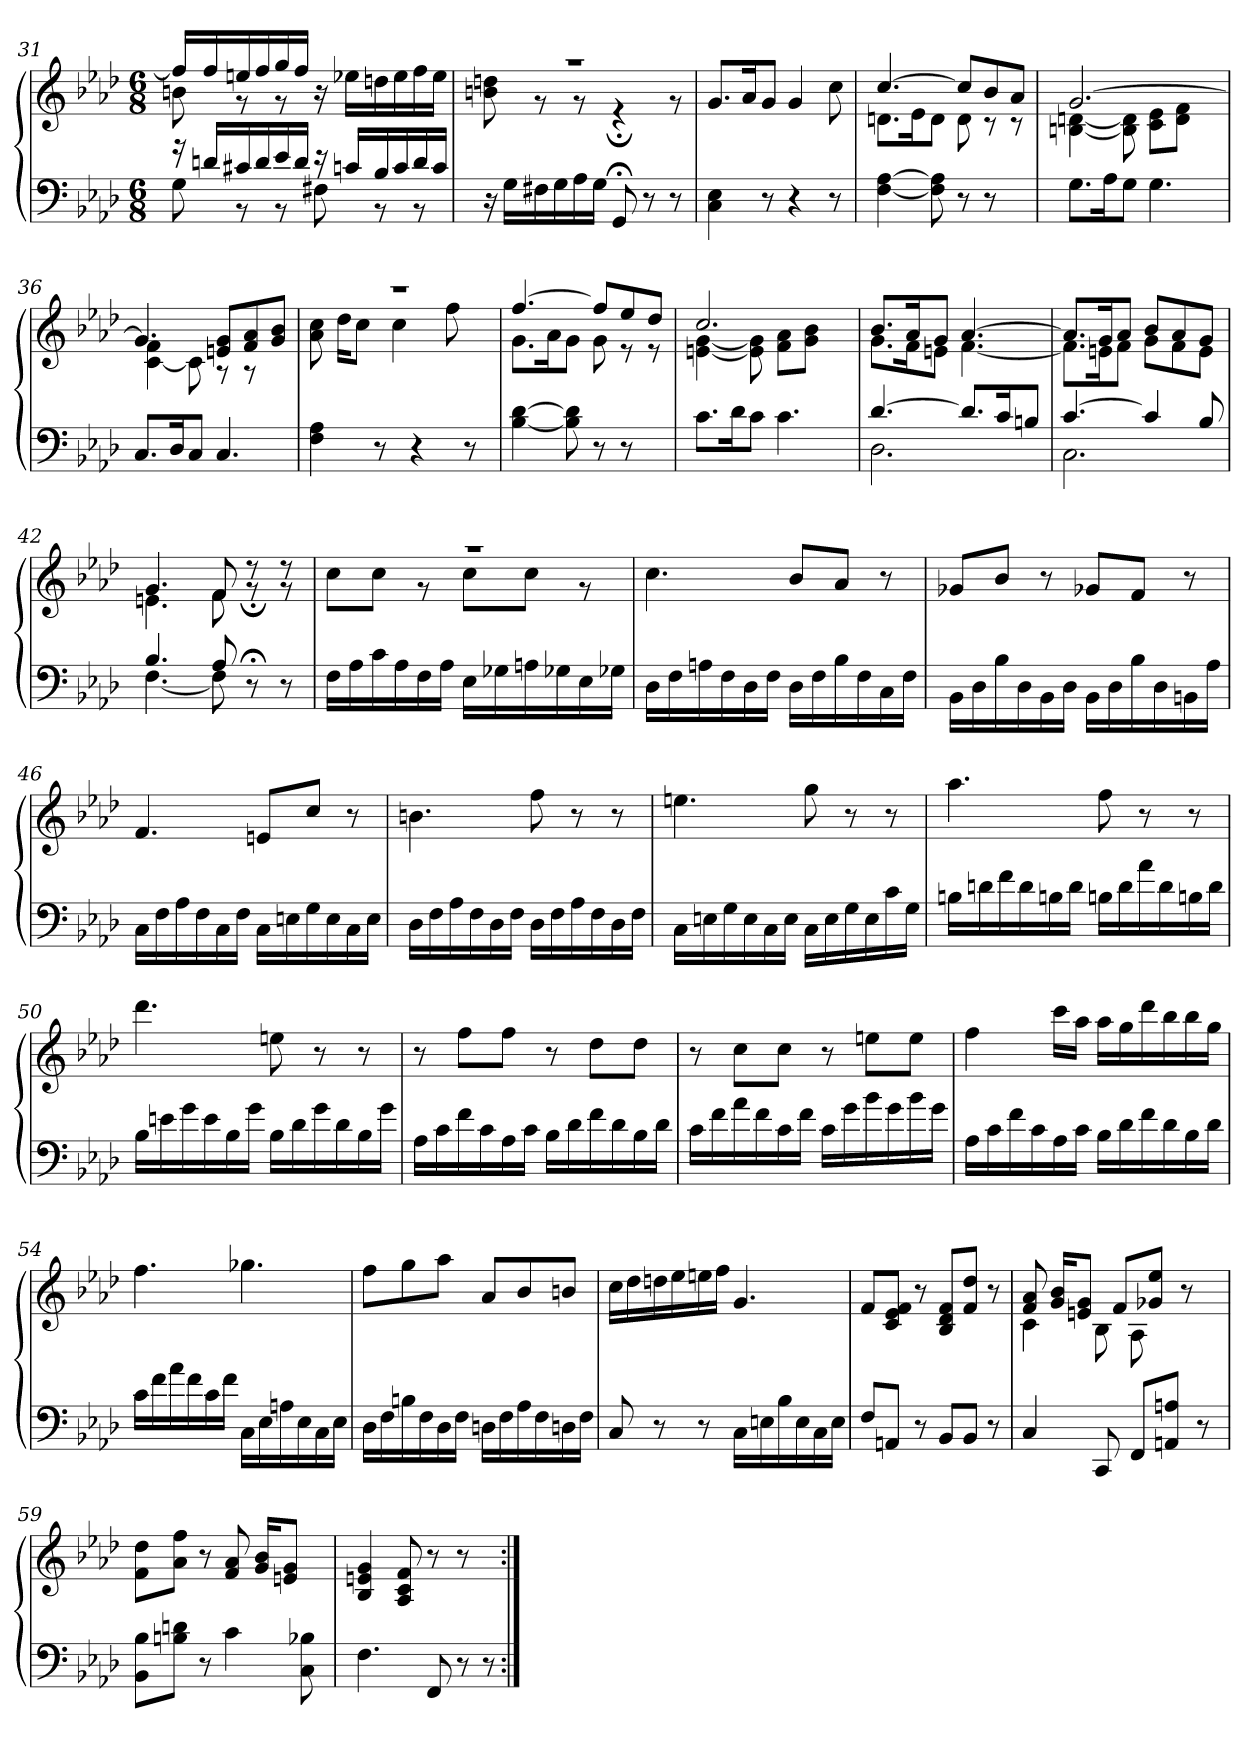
**kern	**kern
*part1	*part1
*staff2	*staff1
*clefF4	*clefG2
*k[b-e-a-d-]	*k[b-e-a-d-]
*A-:	*A-:
*M6/8	*M6/8
=31	=31
*^	*^
16r	8G	16ffLL]	8bn
16dnLL	.	16ff	.
16c#X	8r	16een	8r
16d	.	16ff	.
16e-	8r	16gg	8r
16dJJ	.	16ffJJ	.
16r	8F#X	16r	4.ryy
16cnLL	.	16ee-LL	.
16B-	8r	16ddn	.
16c	.	16ee-	.
16d	8r	16ff	.
16cJJ	.	16ee-JJ	.
*v	*v	*	*
=32	=32	=32
16r	2.r	8bn 8ddn
16GLL	.	.
16F#X	.	8r
16G	.	.
16A-	.	8r
16GJJ	.	.
8GG;<	.	4r;<
8r	.	.
8r	.	8r
*	*v	*v
=33	=33
4C 4E-	8.gL
.	16a-k
8r	8gJ
4r	4g
8r	8cc
=34	=34
*	*^
[4F [4A-	[4.cc	8.dnL
.	.	16e-k
8F] 8A-]	.	8dJ
8r	8ccL]	8d
8r	8b-	8r
8ryy	8a-J	8r
=35	=35	=35
8.GL	[2.g	[4Bn [4dn
16A-k	.	.
8GJ	.	8Bn] 8d]
4.G	.	8c 8e-L
.	.	8d 8fJ
.	.	8ryy
=36	=36	=36
8.CL	4.g]	[4c 4f
16D-k	.	.
8CJ	.	8c]
4.C	8en 8gL	8r
.	8f 8a-	8r
.	8g 8b-J	8ryy
=37	=37	=37
4F 4A-	2.r	8a- 8cc
.	.	16dd-KL
.	.	8ccJ
8r	.	.
.	.	4cc
4r	.	.
.	.	8ff
8r	.	.
.	.	16ryy
=38	=38	=38
[4B- [4d-	[4.ff	8.gL
.	.	16a-k
8B-] 8d-]	.	8gJ
8r	8ffL]	8g
8r	8ee-	8r
8ryy	8dd-J	8r
=39	=39	=39
8.cL	2.cc	[4en [4g
16d-k	.	.
8cJ	.	8e] 8g]
4.c	.	8f 8a-L
.	.	8g 8b-J
.	.	8ryy
=40	=40	=40
*^	*	*
[4.d-	2.D-	8.b-L	8.gL
.	.	16a-k	16fk
.	.	8gJ	8enJ
8.d-L]	.	[4.a-	[4.f
16ck	.	.	.
8BnJ	.	.	.
=41	=41	=41	=41
[4.c	2.C	8.a-L]	8.fL]
.	.	16gk	16enk
.	.	8a-J	8fJ
4c]	.	8b-L	8gL
.	.	8a-	8f
8B-	.	8gJ	8eJ
=42	=42	=42	=42
4.B-	[4.F	4.g	4.en
8A-	8F]	8f	8f
8r;<	4ryy	8r	8r;<
8r	.	8r	8r
*v	*v	*	*
=43	=43	=43
16FLL	2.r	8ccL
16A-	.	.
16c	.	8ccJ
16A-	.	.
16F	.	8r
16A-JJ	.	.
16E-LL	.	8ccL
16G-X	.	.
16An	.	8ccJ
16G-X	.	.
16E-	.	8r
16G-XJJ	.	.
*	*v	*v
=44	=44
16D-LL	4.cc
16F	.
16An	.
16F	.
16D-	.
16FJJ	.
16D-LL	8b-L
16F	.
16B-	8a-J
16F	.
16C	8r
16FJJ	.
=45	=45
16BB-LL	8g-XL
16D-	.
16B-	8b-J
16D-	.
16BB-	8r
16D-JJ	.
16BB-LL	8g-XL
16D-	.
16B-	8fJ
16D-	.
16BBn	8r
16A-JJ	.
=46	=46
16CLL	4.f
16F	.
16A-	.
16F	.
16C	.
16FJJ	.
16CLL	8enL
16En	.
16G	8ccJ
16E	.
16C	8r
16EJJ	.
=47	=47
16D-LL	4.bn
16F	.
16A-	.
16F	.
16D-	.
16FJJ	.
16D-LL	8ff
16F	.
16A-	8r
16F	.
16D-	8r
16FJJ	.
=48	=48
16CLL	4.een
16En	.
16G	.
16E	.
16C	.
16EJJ	.
16CLL	8gg
16E	.
16G	8r
16E	.
16c	8r
16GJJ	.
=49	=49
16BnLL	4.aa-
16dn	.
16f	.
16d	.
16Bn	.
16dJJ	.
16BnLL	8ff
16d	.
16a-	8r
16d	.
16Bn	8r
16dJJ	.
=50	=50
16B-LL	4.ddd-
16en	.
16g	.
16e	.
16B-	.
16gJJ	.
16B-LL	8een
16d-	.
16g	8r
16d-	.
16B-	8r
16gJJ	.
=51	=51
16A-LL	8r
16c	.
16f	8ffL
16c	.
16A-	8ffJ
16cJJ	.
16B-LL	8r
16d-	.
16f	8dd-L
16d-	.
16B-	8dd-J
16d-JJ	.
=52	=52
16cLL	8r
16f	.
16a-	8ccL
16f	.
16c	8ccJ
16fJJ	.
16cLL	8r
16g	.
16b-	8eenL
16g	.
16b-	8eeJ
16gJJ	.
=53	=53
16A-LL	4ff
16c	.
16f	.
16c	.
16A-	16cccLL
16cJJ	16aa-JJ
16B-LL	16aa-LL
16d-	16gg
16f	16ddd-
16d-	16bb-
16B-	16bb-
16d-JJ	16ggJJ
=54	=54
16cLL	4.ff
16f	.
16a-	.
16f	.
16c	.
16fJJ	.
16CLL	4.gg-X
16E-	.
16An	.
16E-	.
16C	.
16E-JJ	.
=55	=55
16D-LL	8ffL
16F	.
16Bn	8gg
16F	.
16D-	8aa-J
16FJJ	.
16DnLL	8a-L
16F	.
16A-	8b-
16F	.
16Dn	8bnJ
16FJJ	.
=56	=56
8C	16ccLL
.	16dd-
8r	16ddn
.	16ee-
8r	16een
.	16ffJJ
16CLL	4.g
16En	.
16B-	.
16E	.
16C	.
16EJJ	.
=57	=57
8FL	8fL
8AAnJ	8c 8e- 8fJ
8r	8r
8BB-L	8B- 8d- 8fL
8BB-J	8f 8dd-J
8r	8r
=58	=58
*	*^
4C	8f 8a-	4c
.	16g 16b-KL	.
.	8en 8gJ	.
8CC	.	8B-
.	8fL	.
8FFL	.	8A-
.	8g-X 8ee-J	.
8AAn 8AnJ	.	4ryy
.	8r	.
8r	.	.
.	16ryy	.
*	*v	*v
=59	=59
8BB- 8B-L	8f 8dd-L
8Bn 8dnJ	8a- 8ffJ
8r	8r
4c	8f 8a-
.	16g 16b-KL
.	8en 8gJ
8C 8B-	.
.	16ryy
=60	=60
4.F	4B- 4en 4g
.	8A- 8c 8f
8FF	8r
8r	8r
8r	8ryy
=:|!	=:|!
*-	*-
